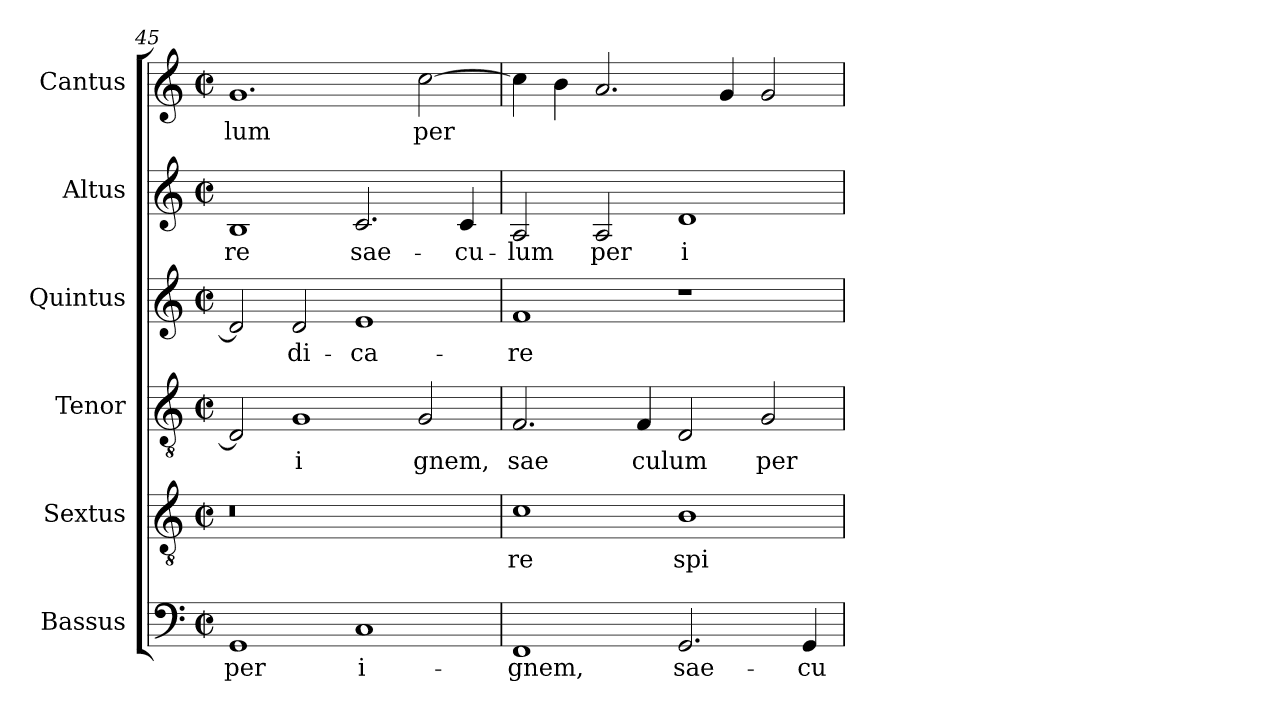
**kern	**text	**kern	**text	**kern	**text	**kern	**text	**kern	**text	**kern	**text
*part6	*part6	*part5	*part5	*part4	*part4	*part3	*part3	*part2	*part2	*part1	*part1
*staff6	*staff6	*staff5	*staff5	*staff4	*staff4	*staff3	*staff3	*staff2	*staff2	*staff1	*staff1
*I"Bassus	*	*I"Sextus	*	*I"Tenor	*	*I"Quintus	*	*I"Altus	*	*I"Cantus	*
*clefF4	*	*clefGv2	*	*clefGv2	*	*clefG2	*	*clefG2	*	*clefG2	*
*k[]	*	*k[]	*	*k[]	*	*k[]	*	*k[]	*	*k[]	*
*C:	*	*C:	*	*C:	*	*C:	*	*C:	*	*C:	*
*M2/2	*	*M2/2	*	*M2/2	*	*M2/2	*	*M2/2	*	*M2/2	*
*met(c|)	*	*met(c|)	*	*met(c|)	*	*met(c|)	*	*met(c|)	*	*met(c|)	*
=45	=45	=45	=45	=45	=45	=45	=45	=45	=45	=45	=45
!	!LO:LY:b:cj	!	!	!	!LO:LY:b:cj	!	!LO:LY:b:cj	!	!LO:LY:b:cj	!	!LO:LY:b:cj
1GG	per	0r	.	2D/]	.	2d/]	--	1B	-re	1.g	lum
!	!	!	!	!	!LO:LY:b:cj	!	!LO:LY:b:cj	!	!	!	!
.	.	.	.	1G	i	2d/	-di-	.	.	.	.
!	!LO:LY:b:cj	!	!	!	!	!	!LO:LY:b:cj	!	!LO:LY:b:cj	!	!
1C	i-	.	.	.	.	1e	-ca-	2.c/	sae-	.	.
!	!	!	!	!	!LO:LY:b:cj	!	!	!	!	!	!LO:LY:b:cj
.	.	.	.	2G/	gnem,	.	.	.	.	[>2cc\	per
!	!	!	!	!	!	!	!	!	!LO:LY:b:cj	!	!
.	.	.	.	.	.	.	.	4c/	-cu-	.	.
=46	=46	=46	=46	=46	=46	=46	=46	=46	=46	=46	=46
!	!LO:LY:b:cj	!	!LO:LY:b:cj	!	!LO:LY:b:cj	!	!LO:LY:b:cj	!	!LO:LY:b:cj	!	!LO:LY:b:cj
1FF	-gnem,	1c	re	2.F/	sae	1f	-re	2A/	-lum	4cc\]	.
!	!	!	!	!	!	!	!	!	!	!	!LO:LY:b:cj
.	.	.	.	.	.	.	.	.	.	4b\	.
!	!	!	!	!	!	!	!	!	!LO:LY:b:cj	!	!LO:LY:b:cj
.	.	.	.	.	.	.	.	2A/	per	2.a/	.
!	!	!	!	!	!LO:LY:b:cj	!	!	!	!	!	!
.	.	.	.	4F/	culum	.	.	.	.	.	.
!	!LO:LY:b:cj	!	!LO:LY:b:cj	!	!LO:LY:b:cj	!	!	!	!LO:LY:b:cj	!	!
2.GG/	sae-	1B	spi	2D/	.	1r	.	1d	i-	.	.
!	!	!	!	!	!	!	!	!	!	!	!LO:LY:b:cj
.	.	.	.	.	.	.	.	.	.	4g/	.
!	!	!	!	!	!LO:LY:b:cj	!	!	!	!	!	!LO:LY:b:cj
.	.	.	.	2G/	per	.	.	.	.	2g/	.
!	!LO:LY:b:cj	!	!	!	!	!	!	!	!	!	!
4GG/	-cu-	.	.	.	.	.	.	.	.	.	.
=	=	=	=	=	=	=	=	=	=	=	=
*-	*-	*-	*-	*-	*-	*-	*-	*-	*-	*-	*-
